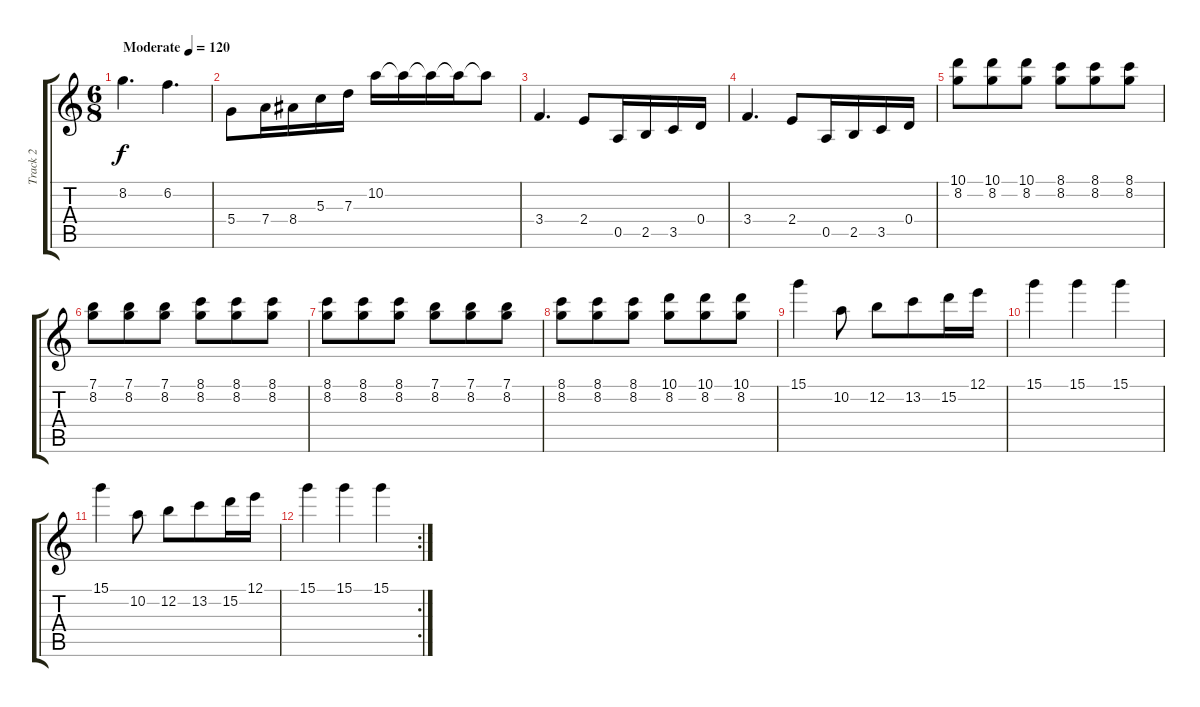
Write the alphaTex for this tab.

\track ("Track 2" "Track 2") {instrument acousticguitarsteel}
\staff {score tabs}
\tuning (E4 B3 G3 D3 A2 E2) {hide}
\ts (6 8)
\tempo (120 "Moderate")
\clef g2
\ks c
8.2.4{d dy f instrument acousticguitarsteel} 6.2.4{d} |
5.4.8 7.4.16 8.4.16 5.3.16 7.3.16 10.2.16 10.2{t}.16 10.2{t}.16 10.2{t}.16 10.2{t}.8 |
3.4.4{d} 2.4.8 0.5.16 2.5.16 3.5.16 0.4.16 |
3.4.4{d} 2.4.8 0.5.16 2.5.16 3.5.16 0.4.16 |
(10.1 8.2).8 (10.1 8.2).8 (10.1 8.2).8 (8.1 8.2).8 (8.1 8.2).8 (8.1 8.2).8 |
(7.1 8.2).8 (7.1 8.2).8 (7.1 8.2).8 (8.1 8.2).8 (8.1 8.2).8 (8.1 8.2).8 |
(8.1 8.2).8 (8.1 8.2).8 (8.1 8.2).8 (7.1 8.2).8 (7.1 8.2).8 (7.1 8.2).8 |
(8.1 8.2).8 (8.1 8.2).8 (8.1 8.2).8 (10.1 8.2).8 (10.1 8.2).8 (10.1 8.2).8 |
15.1.4 10.2.8 12.2.8 13.2.8 15.2.16 12.1.16 |
15.1.4 15.1.4 15.1.4 |
15.1.4 10.2.8 12.2.8 13.2.8 15.2.16 12.1.16 |
\rc 2
15.1.4 15.1.4 15.1.4
